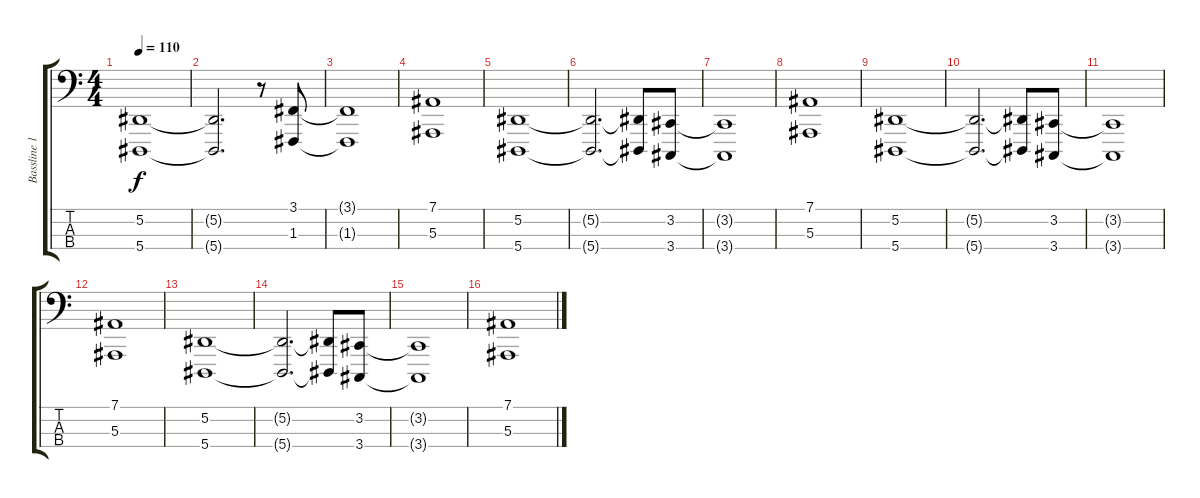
\track ("Bassline 1 Lower Oct." "Bassline 1") {instrument lead1square}
\staff {score tabs}
\tuning (Eb2 Bb1 F1 Bb0) {hide}
\ts (4 4)
\tempo 110
\clef f4
\ks c
(5.2 5.4).1{dy f} |
(5.2{t} 5.4{t}).2{d} r.8 (3.1 1.3).8 |
(3.1{t} 1.3{t}).1 |
(7.1 5.3).1 |
(5.2 5.4).1 |
(5.2{t} 5.4{t}).2{d} (5.2{t} 5.4{t}).8 (3.2 3.4).8 |
(3.2{t} 3.4{t}).1 |
(7.1 5.3).1 |
(5.2 5.4).1 |
(5.2{t} 5.4{t}).2{d} (5.2{t} 5.4{t}).8 (3.2 3.4).8 |
(3.2{t} 3.4{t}).1 |
(7.1 5.3).1 |
(5.2 5.4).1 |
(5.2{t} 5.4{t}).2{d} (5.2{t} 5.4{t}).8 (3.2 3.4).8 |
(3.2{t} 3.4{t}).1 |
(7.1 5.3).1
